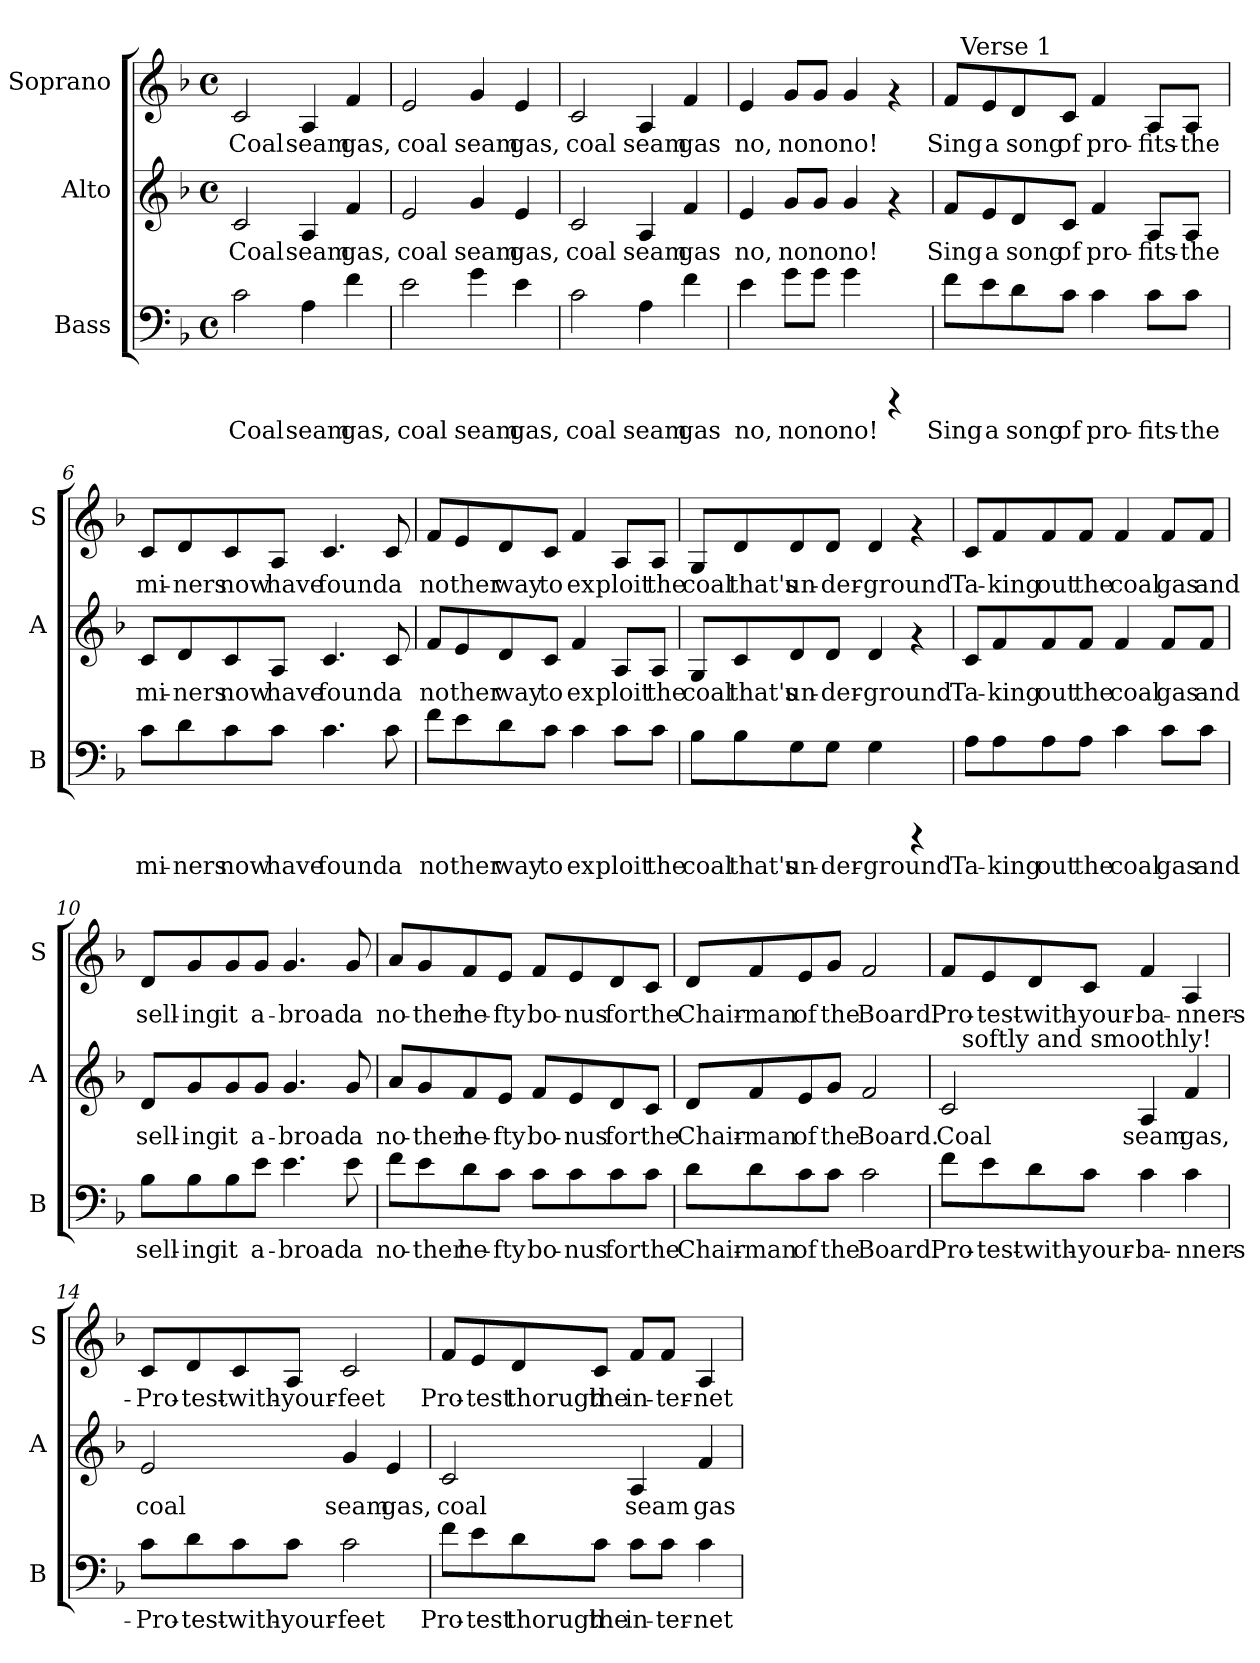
**kern	**text	**kern	**text	**kern	**text
*part3	*part3	*part2	*part2	*part1	*part1
*staff3	*staff3	*staff2	*staff2	*staff1	*staff1
*I"Bass	*	*I"Alto	*	*I"Soprano	*
*I'B	*	*I'A	*	*I'S	*
!!LO:PB:g=z
*stria5	*	*stria5	*	*stria5	*
*clefF4	*	*clefG2	*	*clefG2	*
*k[b-]	*	*k[b-]	*	*k[b-]	*
*F:	*	*F:	*	*F:	*
*M4/4	*	*M4/4	*	*M4/4	*
*met(c)	*	*met(c)	*	*met(c)	*
=1	=1	=1	=1	=1	=1
!	!LO:LY:b:cj	!	!LO:LY:b:cj	!	!LO:LY:b:cj
2c\	Coal	2c/	Coal	2c/	Coal
!	!LO:LY:b:cj	!	!LO:LY:b:cj	!	!LO:LY:b:cj
4A\	seam	4A/	seam	4A/	seam
!	!LO:LY:b:cj	!	!LO:LY:b:cj	!	!LO:LY:b:cj
4f\	gas,	4f/	gas,	4f/	gas,
=2	=2	=2	=2	=2	=2
!	!LO:LY:b:cj	!	!LO:LY:b:cj	!	!LO:LY:b:cj
2e\	coal	2e/	coal	2e/	coal
!	!LO:LY:b:cj	!	!LO:LY:b:cj	!	!LO:LY:b:cj
4g\	seam	4g/	seam	4g/	seam
!	!LO:LY:b:cj	!	!LO:LY:b:cj	!	!LO:LY:b:cj
4e\	gas,	4e/	gas,	4e/	gas,
=3	=3	=3	=3	=3	=3
!	!LO:LY:b:cj	!	!LO:LY:b:cj	!	!LO:LY:b:cj
2c\	coal	2c/	coal	2c/	coal
!	!LO:LY:b:cj	!	!LO:LY:b:cj	!	!LO:LY:b:cj
4A\	seam	4A/	seam	4A/	seam
!	!LO:LY:b:cj	!	!LO:LY:b:cj	!	!LO:LY:b:cj
4f\	gas	4f/	gas	4f/	gas
=4	=4	=4	=4	=4	=4
!	!LO:LY:b:cj	!	!LO:LY:b:cj	!	!LO:LY:b:cj
4e\	no,	4e/	no,	4e/	no,
!	!LO:LY:b:cj	!	!LO:LY:b:cj	!	!LO:LY:b:cj
8g\L	no	8g/L	no	8g/L	no
!	!LO:LY:b:cj	!	!LO:LY:b:cj	!	!LO:LY:b:cj
8g\J	no	8g/J	no	8g/J	no
!	!LO:LY:b:cj	!	!LO:LY:b:cj	!	!LO:LY:b:cj
4g\	no!	4g/	no!	4g/	no!
4rCCC	.	4rf	.	4rf	.
!!LO:LB:g=z
=5	=5	=5	=5	=5	=5
!	!LO:LY:b:cj	!	!LO:LY:b:cj	!	!LO:LY:b:cj
*	*	*	*	*^	*
8f\L	Sing	8f/L	Sing	8f/L	32.ryy	Sing
!	!	!	!	!	!LO:TX:a:t=Verse 1	!
.	.	.	.	.	2ryy	.
!	!LO:LY:b:cj	!	!LO:LY:b:cj	!	!	!LO:LY:b:cj
8e\	a	8e/	a	8e/	.	a
!	!LO:LY:b:cj	!	!LO:LY:b:cj	!	!	!LO:LY:b:cj
8d\	song	8d/	song	8d/	.	song
!	!LO:LY:b:cj	!	!LO:LY:b:cj	!	!	!LO:LY:b:cj
8c\J	of	8c/J	of	8c/J	.	of
!	!LO:LY:b:cj	!	!LO:LY:b:cj	!	!	!LO:LY:b:cj
4c\	pro-	4f/	pro-	4f/	.	pro-
.	.	.	.	.	4ryy	.
!	!LO:LY:b:cj	!	!LO:LY:b:cj	!	!	!LO:LY:b:cj
8c\L	-fits-	8A/L	-fits-	8A/L	.	-fits-
.	.	.	.	.	8ryy	.
!	!LO:LY:b:cj	!	!LO:LY:b:cj	!	!	!LO:LY:b:cj
8c\J	-the	8A/J	-the	8A/J	.	-the
.	.	.	.	.	16ryy	.
.	.	.	.	.	64ryy	.
=6	=6	=6	=6	=6	=6	=6
!	!LO:LY:b:cj	!	!LO:LY:b:cj	!	!	!LO:LY:b:cj
*	*	*	*	*v	*v	*
8c\L	mi-	8c/L	mi-	8c/L	mi-
!	!LO:LY:b:cj	!	!LO:LY:b:cj	!	!LO:LY:b:cj
8d\	-ners	8d/	-ners	8d/	-ners
!	!LO:LY:b:cj	!	!LO:LY:b:cj	!	!LO:LY:b:cj
8c\	now	8c/	now	8c/	now
!	!LO:LY:b:cj	!	!LO:LY:b:cj	!	!LO:LY:b:cj
8c\J	have	8A/J	have	8A/J	have
!	!LO:LY:b:cj	!	!LO:LY:b:cj	!	!LO:LY:b:cj
4.c\	found	4.c/	found	4.c/	found
!	!LO:LY:b:cj	!	!LO:LY:b:cj	!	!LO:LY:b:cj
8c\	a	8c/	a	8c/	a
=7	=7	=7	=7	=7	=7
!	!LO:LY:b:cj	!	!LO:LY:b:cj	!	!LO:LY:b:cj
8f\L	no	8f/L	no	8f/L	no
!	!LO:LY:b:cj	!	!LO:LY:b:cj	!	!LO:LY:b:cj
8e\	ther	8e/	ther	8e/	ther
!	!LO:LY:b:cj	!	!LO:LY:b:cj	!	!LO:LY:b:cj
8d\	way	8d/	way	8d/	way
!	!LO:LY:b:cj	!	!LO:LY:b:cj	!	!LO:LY:b:cj
8c\J	to	8c/J	to	8c/J	to
!	!LO:LY:b:cj	!	!LO:LY:b:cj	!	!LO:LY:b:cj
4c\	ex	4f/	ex	4f/	ex
!	!LO:LY:b:cj	!	!LO:LY:b:cj	!	!LO:LY:b:cj
8c\L	ploit	8A/L	ploit	8A/L	ploit
!	!LO:LY:b:cj	!	!LO:LY:b:cj	!	!LO:LY:b:cj
8c\J	the	8A/J	the	8A/J	the
!!LO:PB:g=z
=8	=8	=8	=8	=8	=8
!	!LO:LY:b:cj	!	!LO:LY:b:cj	!	!LO:LY:b:cj
8B-\L	coal	8G/L	coal	8G/L	coal
!	!LO:LY:b:cj	!	!LO:LY:b:cj	!	!LO:LY:b:cj
8B-\	that's	8c/	that's	8d/	that's
!	!LO:LY:b:cj	!	!LO:LY:b:cj	!	!LO:LY:b:cj
8G\	un-	8d/	un-	8d/	un-
!	!LO:LY:b:cj	!	!LO:LY:b:cj	!	!LO:LY:b:cj
8G\J	-der-	8d/J	-der-	8d/J	-der-
!	!LO:LY:b:cj	!	!LO:LY:b:cj	!	!LO:LY:b:cj
4G\	-ground	4d/	-ground	4d/	-ground
4rCCC	.	4rf	.	4rf	.
=9	=9	=9	=9	=9	=9
!	!LO:LY:b:cj	!	!LO:LY:b:cj	!	!LO:LY:b:cj
8A\L	Ta-	8c/L	Ta-	8c/L	Ta-
!	!LO:LY:b:cj	!	!LO:LY:b:cj	!	!LO:LY:b:cj
8A\	-king	8f/	-king	8f/	-king
!	!LO:LY:b:cj	!	!LO:LY:b:cj	!	!LO:LY:b:cj
8A\	out	8f/	out	8f/	out
!	!LO:LY:b:cj	!	!LO:LY:b:cj	!	!LO:LY:b:cj
8A\J	the	8f/J	the	8f/J	the
!	!LO:LY:b:cj	!	!LO:LY:b:cj	!	!LO:LY:b:cj
4c\	coal	4f/	coal	4f/	coal
!	!LO:LY:b:cj	!	!LO:LY:b:cj	!	!LO:LY:b:cj
8c\L	gas	8f/L	gas	8f/L	gas
!	!LO:LY:b:cj	!	!LO:LY:b:cj	!	!LO:LY:b:cj
8c\J	and	8f/J	and	8f/J	and
=10	=10	=10	=10	=10	=10
!	!LO:LY:b:cj	!	!LO:LY:b:cj	!	!LO:LY:b:cj
8B-\L	sell-	8d/L	sell-	8d/L	sell-
!	!LO:LY:b:cj	!	!LO:LY:b:cj	!	!LO:LY:b:cj
8B-\	-ing	8g/	-ing	8g/	-ing
!	!LO:LY:b:cj	!	!LO:LY:b:cj	!	!LO:LY:b:cj
8B-\	it	8g/	it	8g/	it
!	!LO:LY:b:cj	!	!LO:LY:b:cj	!	!LO:LY:b:cj
8e\J	a-	8g/J	a-	8g/J	a-
!	!LO:LY:b:cj	!	!LO:LY:b:cj	!	!LO:LY:b:cj
4.e\	-broad	4.g/	-broad	4.g/	-broad
!	!LO:LY:b:cj	!	!LO:LY:b:cj	!	!LO:LY:b:cj
8e\	a	8g/	a	8g/	a
!!LO:PB:g=z
=11	=11	=11	=11	=11	=11
!	!LO:LY:b:cj	!	!LO:LY:b:cj	!	!LO:LY:b:cj
8f\L	no-	8a/L	no-	8a/L	no-
!	!LO:LY:b:cj	!	!LO:LY:b:cj	!	!LO:LY:b:cj
8e\	-ther	8g/	-ther	8g/	-ther
!	!LO:LY:b:cj	!	!LO:LY:b:cj	!	!LO:LY:b:cj
8d\	he-	8f/	he-	8f/	he-
!	!LO:LY:b:cj	!	!LO:LY:b:cj	!	!LO:LY:b:cj
8c\J	-fty	8e/J	-fty	8e/J	-fty
!	!LO:LY:b:cj	!	!LO:LY:b:cj	!	!LO:LY:b:cj
8c\L	bo-	8f/L	bo-	8f/L	bo-
!	!LO:LY:b:cj	!	!LO:LY:b:cj	!	!LO:LY:b:cj
8c\	-nus	8e/	-nus	8e/	-nus
!	!LO:LY:b:cj	!	!LO:LY:b:cj	!	!LO:LY:b:cj
8c\	for	8d/	for	8d/	for
!	!LO:LY:b:cj	!	!LO:LY:b:cj	!	!LO:LY:b:cj
8c\J	the	8c/J	the	8c/J	the
=12	=12	=12	=12	=12	=12
!	!LO:LY:b:cj	!	!LO:LY:b:cj	!	!LO:LY:b:cj
8d\L	Chair-	8d/L	Chair-	8d/L	Chair-
!	!LO:LY:b:cj	!	!LO:LY:b:cj	!	!LO:LY:b:cj
8d\	-man	8f/	-man	8f/	-man
!	!LO:LY:b:cj	!	!LO:LY:b:cj	!	!LO:LY:b:cj
8c\	of	8e/	of	8e/	of
!	!LO:LY:b:cj	!	!LO:LY:b:cj	!	!LO:LY:b:cj
8c\J	the	8g/J	the	8g/J	the
!	!LO:LY:b:cj	!	!LO:LY:b:cj	!	!LO:LY:b:cj
2c\	Board.	2f/	Board.	2f/	Board.
=13	=13	=13	=13	=13	=13
!	!LO:LY:b:cj	!	!LO:LY:b:cj	!	!LO:LY:b:cj
*	*	*^	*	*	*
8f\L	Pro-	2c/	16ryy	Coal	8f/L	Pro-
!	!	!	!LO:TX:a:t=softly and smoothly!	!	!	!
.	.	.	2...ryy	.	.	.
!	!LO:LY:b:cj	!	!	!	!	!LO:LY:b:cj
8e\	-test-	.	.	.	8e/	-test-
!	!LO:LY:b:cj	!	!	!	!	!LO:LY:b:cj
8d\	-with-	.	.	.	8d/	-with-
!	!LO:LY:b:cj	!	!	!	!	!LO:LY:b:cj
8c\J	-your-	.	.	.	8c/J	-your-
!	!LO:LY:b:cj	!	!	!LO:LY:b:cj	!	!LO:LY:b:cj
4c\	-ba-	4A/	.	seam	4f/	-ba-
!	!LO:LY:b:cj	!	!	!LO:LY:b:cj	!	!LO:LY:b:cj
4c\	-nners-	4f/	.	gas,	4A/	-nners-
!!LO:LB:g=z
=14	=14	=14	=14	=14	=14	=14
!	!LO:LY:b:cj	!	!	!LO:LY:b:cj	!	!LO:LY:b:cj
*	*	*v	*v	*	*	*
8c\L	-Pro-	2e/	coal	8c/L	-Pro-
!	!LO:LY:b:cj	!	!	!	!LO:LY:b:cj
8d\	-test-	.	.	8d/	-test-
!	!LO:LY:b:cj	!	!	!	!LO:LY:b:cj
8c\	-with-	.	.	8c/	-with-
!	!LO:LY:b:cj	!	!	!	!LO:LY:b:cj
8c\J	-your-	.	.	8A/J	-your-
!	!LO:LY:b:cj	!	!LO:LY:b:cj	!	!LO:LY:b:cj
2c\	-feet	4g/	seam	2c/	-feet
!	!	!	!LO:LY:b:cj	!	!
.	.	4e/	gas,	.	.
=15	=15	=15	=15	=15	=15
!	!LO:LY:b:cj	!	!LO:LY:b:cj	!	!LO:LY:b:cj
8f\L	Pro-	2c/	coal	8f/L	Pro-
!	!LO:LY:b:cj	!	!	!	!LO:LY:b:cj
8e\	-test	.	.	8e/	-test
!	!LO:LY:b:cj	!	!	!	!LO:LY:b:cj
8d\	thorugh	.	.	8d/	thorugh
!	!LO:LY:b:cj	!	!	!	!LO:LY:b:cj
8c\J	the	.	.	8c/J	the
!	!LO:LY:b:cj	!	!LO:LY:b:cj	!	!LO:LY:b:cj
8c\L	in-	4A/	seam	8f/L	in-
!	!LO:LY:b:cj	!	!	!	!LO:LY:b:cj
8c\J	-ter-	.	.	8f/J	-ter-
!	!LO:LY:b:cj	!	!LO:LY:b:cj	!	!LO:LY:b:cj
4c\	-net	4f/	gas	4A/	-net
=	=	=	=	=	=
*-	*-	*-	*-	*-	*-
